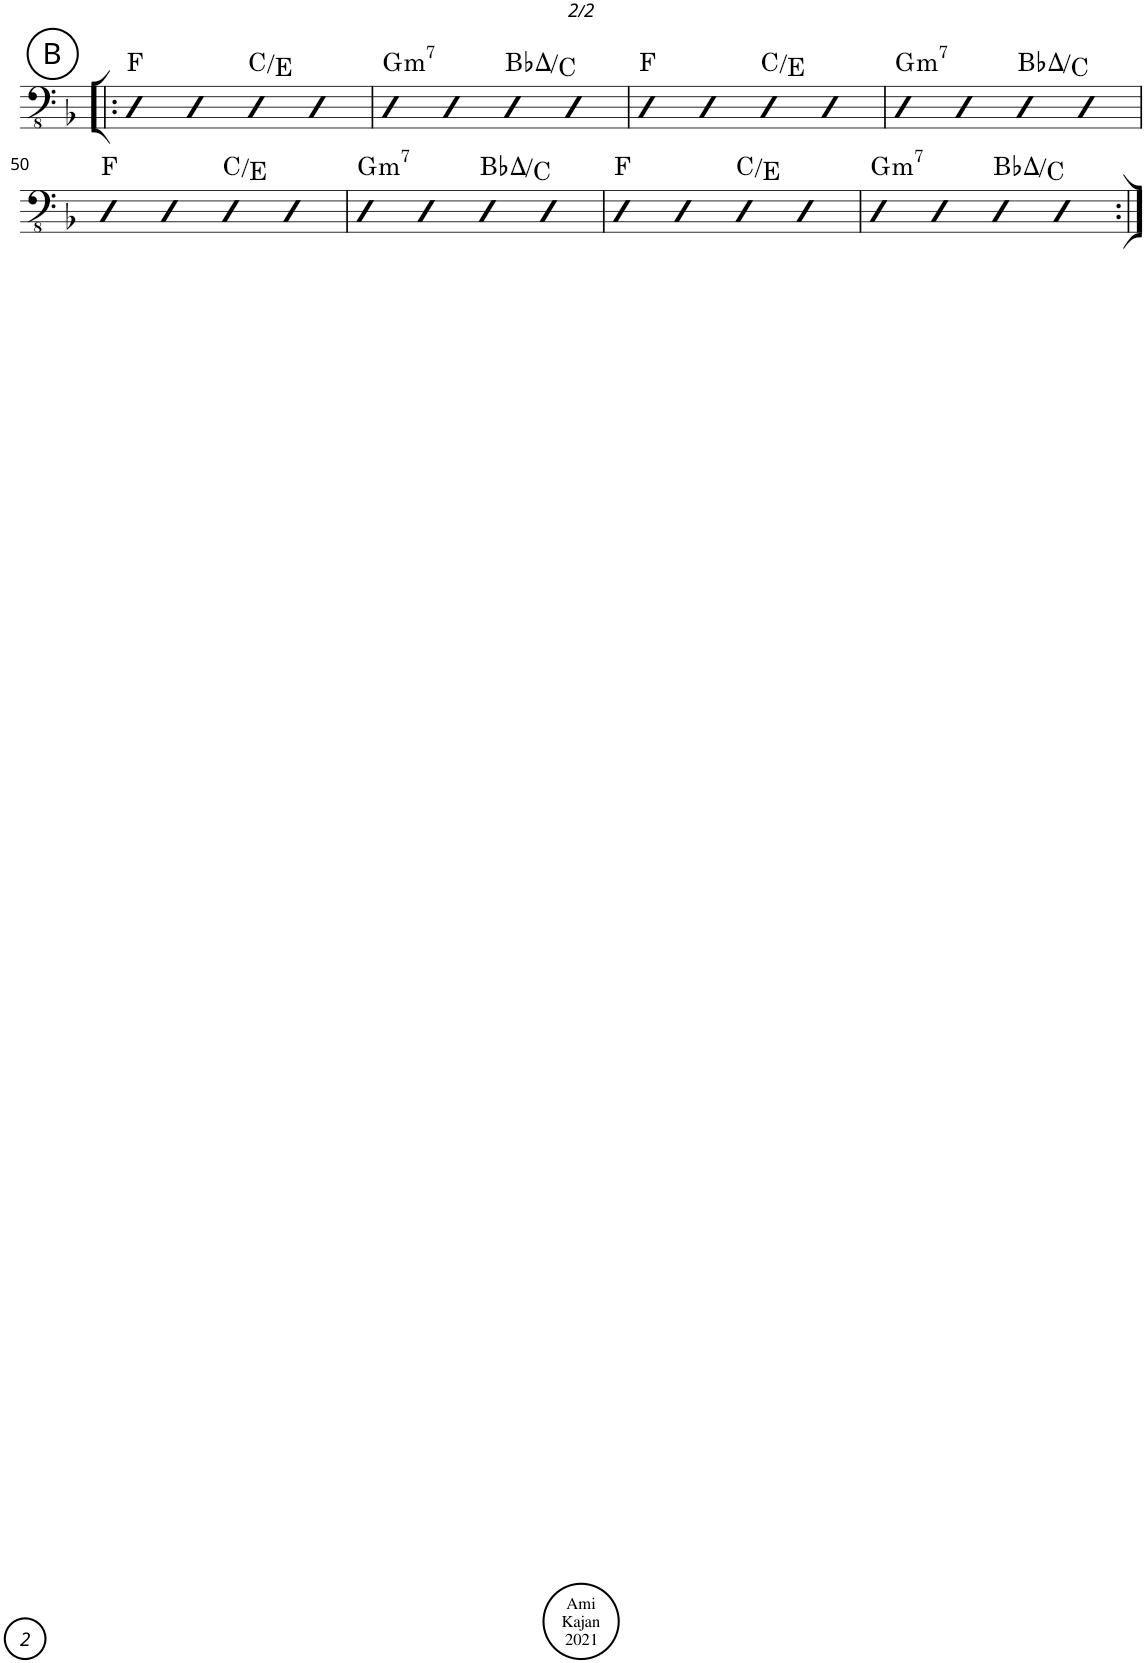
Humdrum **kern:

**kern	**harte
*part1	*part1
*staff1	*
*I"Acoustic Bass	*
*I'Bass	*
!!LO:PB:g=z
*clefFv4	*
*k[b-]	*
*M4/4	*
*met(c)	*
!!LO:REH:place=s1:a:cj:enc=circle:fs=14:t=B
=46!|:	=46!|:
4DD	F:maj
4DD	.
4DD	C:maj/3
4DD	.
=47	=47
!	!LO:H:kt=m7
4DD	G:min7
4DD	.
4DD	Bb:maj/2
4DD	.
=48	=48
4DD	F:maj
4DD	.
4DD	C:maj/3
4DD	.
=49	=49
!	!LO:H:kt=m7
4DD	G:min7
4DD	.
4DD	Bb:maj/2
4DD	.
!!LO:LB:g=z
=50	=50
4DD	F:maj
4DD	.
4DD	C:maj/3
4DD	.
=51	=51
!	!LO:H:kt=m7
4DD	G:min7
4DD	.
4DD	Bb:maj/2
4DD	.
=52	=52
4DD	F:maj
4DD	.
4DD	C:maj/3
4DD	.
=53	=53
!	!LO:H:kt=m7
4DD	G:min7
4DD	.
4DD	Bb:maj/2
4DD	.
=:|!	=:|!
*-	*-
